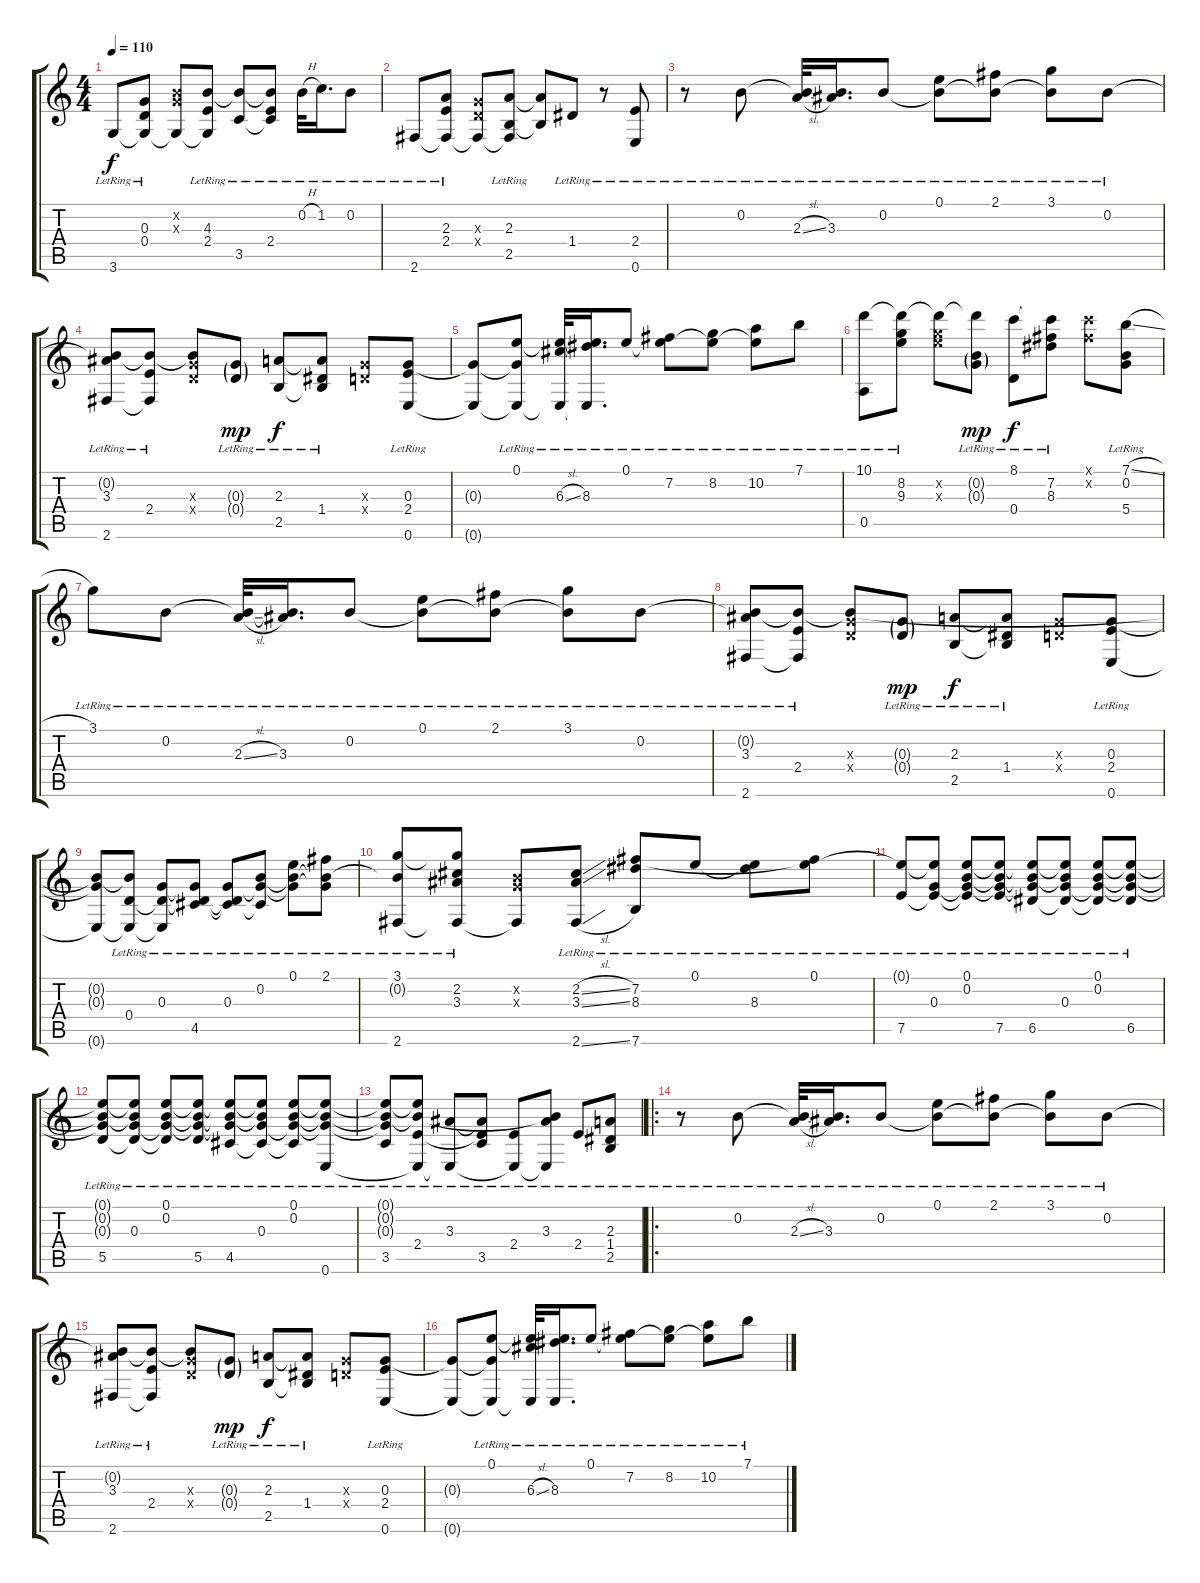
\track "" {instrument acousticguitarsteel}
\staff {score tabs}
\tuning (E4 B3 G3 D3 A2 E2) {hide}
\ts (4 4)
\tempo 110
\clef g2
\ks c
3.6{lr}.8{dy f} (0.3{lr} 0.4{lr} 3.6{t}).8 (0.2{x} 0.3{x} 3.6{t}).8 (4.3{lr} 2.4{lr} 3.6{t}).8 (4.3{t} 3.5{lr}).8 (4.3{t} 2.4{lr} 3.5{t}).8 0.2{h lr}.32 1.2{lr}.16{d} 0.2{lr}.8 |
2.6{lr}.8 (2.3{lr} 2.4{lr} 2.6{t}).8 (0.3{x} 0.4{x} 2.6{t}).8 (2.3{lr} 2.5{lr} 2.6{t}).8 (2.3{t} 2.5{t}).8 1.4{lr}.8 r.8 (2.4{lr} 0.6{lr}).8 |
r.8 0.2{lr}.8 (0.2{t} 2.3{sl lr}).32 (0.2{t} 3.3{lr}).16{d} 0.2{lr}.8 (0.1{lr} 0.2{t}).8 (2.1{lr} 0.2{t}).8 (3.1{lr} 0.2{t}).8 0.2{lr}.8 |
(0.2{t} 3.3{lr} 2.6{lr}).8 (0.2{t} 2.4{lr} 2.6{t}).8 (0.2{t} 0.3{x} 0.4{x}).8 (0.3{g lr} 0.4{g lr}).8{dy mp} (2.3{lr} 2.5{lr}).8{dy f} (2.3{t} 1.4{lr} 2.5{t}).8 (0.3{x} 0.4{x}).8 (0.3{lr} 2.4{lr} 0.6{lr}).8 |
(0.3{t} 0.6{t}).8 (0.1{lr} 0.3{t} 0.6{t}).8 (0.1{t} 6.3{sl lr} 0.6{t}).32 (0.1{t} 8.3{lr} 0.6{t}).16{d} 0.1{lr}.8 (0.1{t} 7.2{lr}).8 (0.1{t} 8.2{lr}).8 (0.1{t} 10.2{lr}).8 7.1{lr}.8 |
(10.1{lr} 0.5{lr}).8 (10.1{t} 8.2{lr} 9.3{lr}).8 (10.1{t} 8.2{x} 9.3{x}).8 (10.1{t} 0.2{g lr} 0.3{g lr}).8{dy mp} (8.1{lr} 0.4{lr}).8{dy f} (8.1{t} 7.2{lr} 8.3{lr}).8 (8.1{x} 7.2{x}).8 (7.1{sl lr} 0.2{lr} 5.4{lr}).8 |
3.1{lr}.8 0.2{lr}.8 (0.2{t} 2.3{sl lr}).32 (0.2{t} 3.3{lr}).16{d} 0.2{lr}.8 (0.1{lr} 0.2{t}).8 (2.1{lr} 0.2{t}).8 (3.1{lr} 0.2{t}).8 0.2{lr}.8 |
(0.2{t} 3.3{lr} 2.6{lr}).8 (0.2{t} 2.4{lr} 2.6{t}).8 (0.2{t} 0.3{x} 0.4{x}).8 (0.3{g lr} 0.4{g lr}).8{dy mp} (2.3{lr} 2.5{lr}).8{dy f} (2.3{t} 1.4{lr} 2.5{t}).8 (0.3{x} 0.4{x}).8 (0.3{lr} 2.4{lr} 0.6{lr}).8 |
(0.2{t} 0.3{t} 0.6{t}).8 (0.2{t} 0.4{lr} 0.6{t}).8 (0.3{lr} 0.4{t} 0.6{t}).8 (0.3{t} 0.4{t} 4.5{lr}).8 (0.3{lr} 0.4{t} 4.5{t}).8 (0.2{lr} 0.3{t} 4.5{t}).8 (0.1{lr} 0.2{t} 0.3{t}).8 (2.1{lr} 0.2{t} 0.3{t}).8 |
(3.1{lr} 0.2{t} 2.6{lr}).8 (3.1{t} 2.2{lr} 3.3{lr} 2.6{t}).8 (0.2{x} 0.3{x} 2.6{t}).8 (2.2{sl lr} 3.3{sl lr} 2.6{sl lr}).8 (7.2{lr} 8.3{lr} 7.6{lr}).8 0.1{lr}.8 (0.1{t} 8.3{lr}).8 (0.1{lr} 7.2{t}).8 |
(0.1{t} 7.5{lr}).8 (0.1{t} 0.3{lr} 7.5{t}).8 (0.1{lr} 0.2{lr} 0.3{t} 7.5{t}).8 (0.1{t} 0.2{t} 0.3{t} 7.5{lr}).8 (0.1{t} 0.2{t} 0.3{t} 6.5{lr}).8 (0.1{t} 0.2{t} 0.3{lr} 6.5{t}).8 (0.1{lr} 0.2{lr} 0.3{t} 6.5{t}).8 (0.1{t} 0.2{t} 0.3{t} 6.5{lr}).8 |
(0.1{t} 0.2{t} 0.3{t} 5.5{lr}).8 (0.1{t} 0.2{t} 0.3{lr} 5.5{t}).8 (0.1{lr} 0.2{lr} 0.3{t} 5.5{t}).8 (0.1{t} 0.2{t} 0.3{t} 5.5{lr}).8 (0.1{t} 0.2{t} 0.3{t} 4.5{lr}).8 (0.1{t} 0.2{t} 0.3{lr} 4.5{t}).8 (0.1{lr} 0.2{lr} 0.3{t} 4.5{t}).8 (0.1{t} 0.2{t} 0.3{t} 0.6{lr}).8 |
(0.1{t} 0.2{t} 0.3{t} 3.5{lr}).8 (0.1{t} 0.2{t} 2.4{lr} 0.6{t}).8 (3.3{lr} 0.6{t}).8 (3.3{t} 2.4{t} 3.5{lr}).8 (2.4{lr} 0.6{t}).8 (0.2{t} 3.3{lr} 0.6{t}).8 2.4{lr}.8 (2.3{lr} 1.4{lr} 2.5{lr}).8 |
\ro
r.8 0.2{lr}.8 (0.2{t} 2.3{sl lr}).32 (0.2{t} 3.3{lr}).16{d} 0.2{lr}.8 (0.1{lr} 0.2{t}).8 (2.1{lr} 0.2{t}).8 (3.1{lr} 0.2{t}).8 0.2{lr}.8 |
(0.2{t} 3.3{lr} 2.6{lr}).8 (0.2{t} 2.4{lr} 2.6{t}).8 (0.2{t} 0.3{x} 0.4{x}).8 (0.3{g lr} 0.4{g lr}).8{dy mp} (2.3{lr} 2.5{lr}).8{dy f} (2.3{t} 1.4{lr} 2.5{t}).8 (0.3{x} 0.4{x}).8 (0.3{lr} 2.4{lr} 0.6{lr}).8 |
(0.3{t} 0.6{t}).8 (0.1{lr} 0.3{t} 0.6{t}).8 (0.1{t} 6.3{sl lr} 0.6{t}).32 (0.1{t} 8.3{lr} 0.6{t}).16{d} 0.1{lr}.8 (0.1{t} 7.2{lr}).8 (0.1{t} 8.2{lr}).8 (0.1{t} 10.2{lr}).8 7.1{lr}.8
